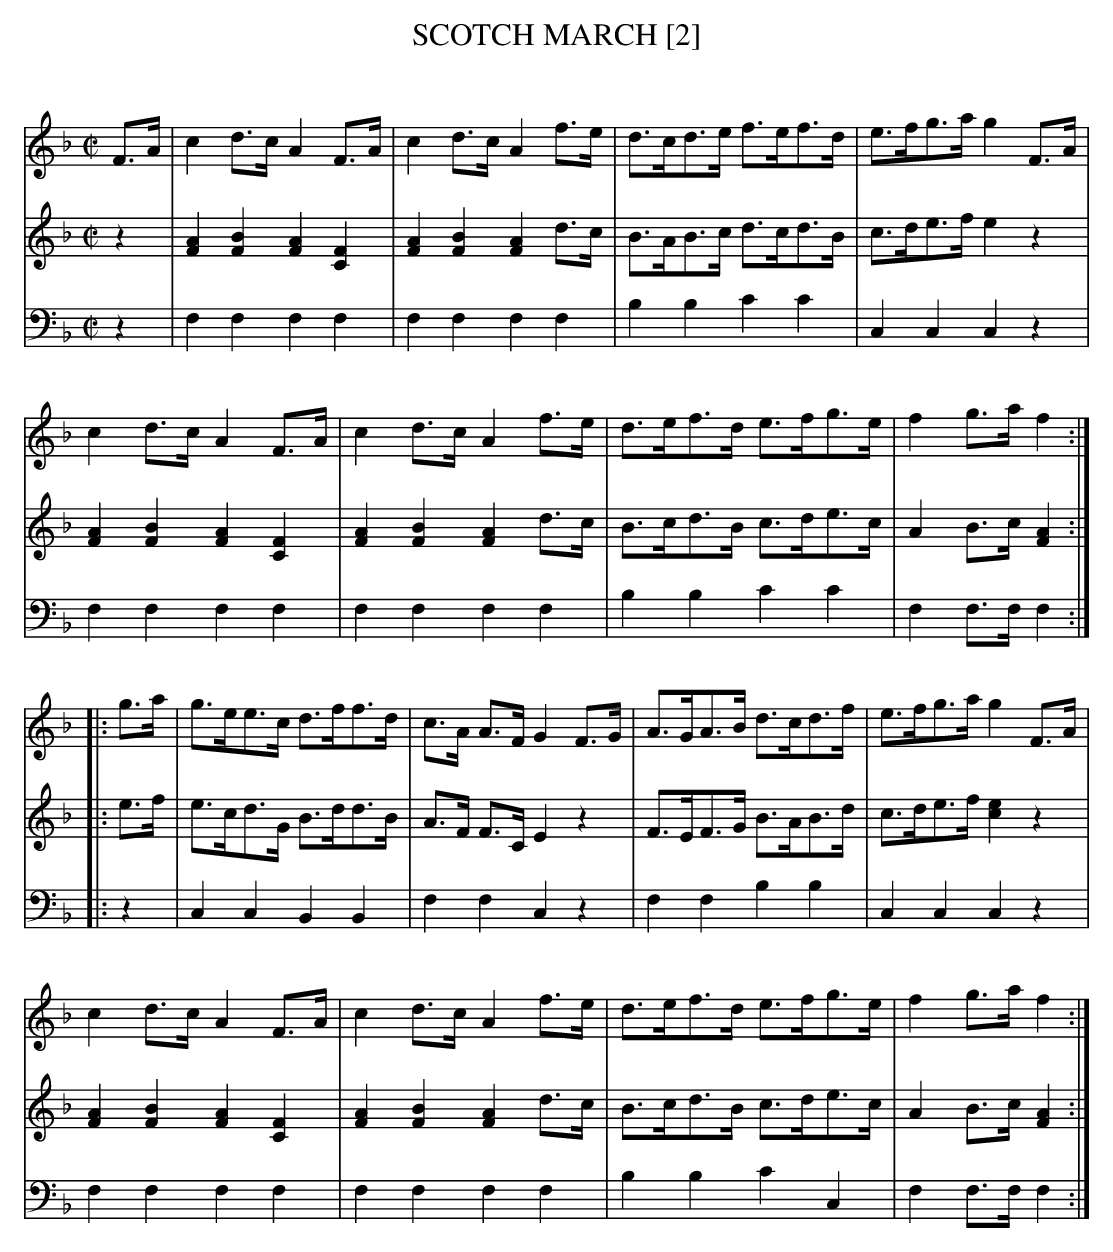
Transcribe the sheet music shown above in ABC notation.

X:1
T: SCOTCH MARCH [2]
C:
M: C|
L: 1/8
K: F
V: 1 staves=3
F>A |\
c2d>c A2F>A | c2d>c A2f>e | d>cd>e f>ef>d | e>fg>a g2F>A |
c2d>c A2F>A | c2d>c A2f>e | d>ef>d e>fg>e | f2g>a f2 :|
|: g>a |\
g>ee>c d>ff>d | c>A A>F G2F>G | A>GA>B d>cd>f | e>fg>a g2F>A |
c2d>c A2F>A | c2d>c A2f>e | d>ef>d e>fg>e | f2g>a f2 :|
V: 2
z2 |\
[A2F2][B2F2] [A2F2][F2C2] | [A2F2][B2F2] [A2F2]d>c | B>AB>c d>cd>B | c>de>f e2z2 |
[A2F2][B2F2] [A2F2][F2C2] | [A2F2][B2F2] [A2F2]d>c | B>cd>B c>de>c | A2B>c [A2F2] :|
|: e>f |\
e>cd>G B>dd>B | A>F F>C E2z2 | F>EF>G B>AB>d | c>de>f [e2c2]z2 |
[A2F2][B2F2] [A2F2][F2C2] | [A2F2][B2F2] [A2F2]d>c | B>cd>B c>de>c | A2B>c [A2F2] :|
V: 3 clef=bass middle=d
z2 |\
f2f2 f2f2 | f2f2 f2f2 | b2b2 c'2c'2 | c2c2 c2z2 |
f2f2 f2f2 | f2f2 f2f2 | b2b2 c'2c'2 | f2f>f f2 :|
|: z2 |\
c2c2 B2B2 | f2f2 c2z2 | f2f2 b2b2 | c2c2 c2z2 |
f2f2 f2f2 | f2f2 f2f2 | b2b2 c'2c2 | f2f>f f2 :|
